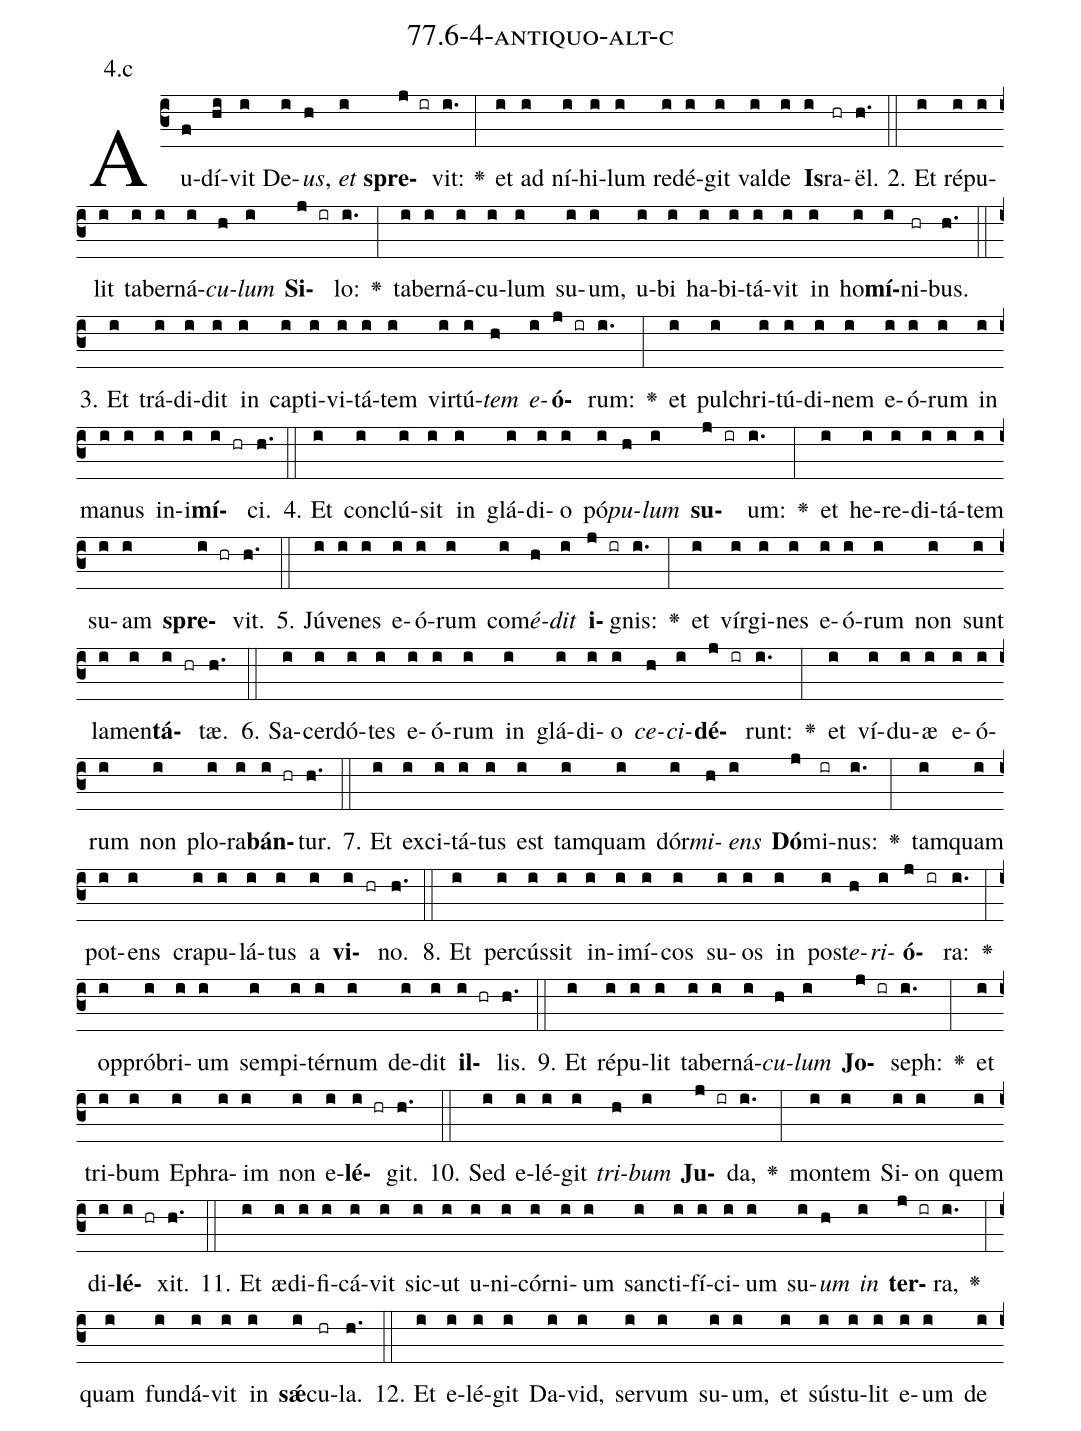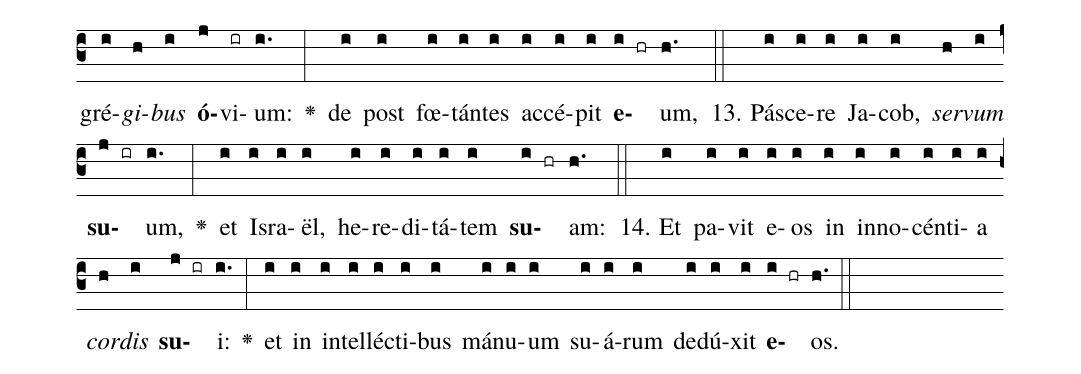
name: 77.6-4-antiquo-alt-c;
annotation: 4.c;
%%
(c3)Au(f)dí(hi)vit(i) De(i)<i>us</i>,(h) <i>et</i>(i) <b>spre</b>(j ir)vit:(i.) <v>\greheightstar</v>(:) et(i) ad(i) ní(i)hi(i)lum(i) red(i)é(i)git(i) val(i)de(i) <b>Is</b>(i)ra(hr)ël.(h.) (::)
2. Et(i) ré(i)pu(i)lit(i) ta(i)ber(i)ná(i)<i>cu</i>(h)<i>lum</i>(i) <b>Si</b>(j ir)lo:(i.) <v>\greheightstar</v>(:) ta(i)ber(i)ná(i)cu(i)lum(i) su(i)um,(i) u(i)bi(i) ha(i)bi(i)tá(i)vit(i) in(i) ho(i)<b>mí</b>(i)ni(hr)bus.(h.) (::)
3. Et(i) trá(i)di(i)dit(i) in(i) cap(i)ti(i)vi(i)tá(i)tem(i) vir(i)tú(i)<i>tem</i>(h) <i>e</i>(i)<b>ó</b>(j ir)rum:(i.) <v>\greheightstar</v>(:) et(i) pul(i)chri(i)tú(i)di(i)nem(i) e(i)ó(i)rum(i) in(i) ma(i)nus(i) in(i)i(i)<b>mí</b>(i hr)ci.(h.) (::)
4. Et(i) con(i)clú(i)sit(i) in(i) glá(i)di(i)o(i) pó(i)<i>pu</i>(h)<i>lum</i>(i) <b>su</b>(j ir)um:(i.) <v>\greheightstar</v>(:) et(i) he(i)re(i)di(i)tá(i)tem(i) su(i)am(i) <b>spre</b>(i hr)vit.(h.) (::)
5. Jú(i)ve(i)nes(i) e(i)ó(i)rum(i) com(i)<i>é</i>(h)<i>dit</i>(i) <b>i</b>(j ir)gnis:(i.) <v>\greheightstar</v>(:) et(i) vír(i)gi(i)nes(i) e(i)ó(i)rum(i) non(i) sunt(i) la(i)men(i)<b>tá</b>(i hr)tæ.(h.) (::)
6. Sa(i)cer(i)dó(i)tes(i) e(i)ó(i)rum(i) in(i) glá(i)di(i)o(i) <i>ce</i>(h)<i>ci</i>(i)<b>dé</b>(j ir)runt:(i.) <v>\greheightstar</v>(:) et(i) ví(i)du(i)æ(i) e(i)ó(i)rum(i) non(i) plo(i)ra(i)<b>bán</b>(i hr)tur.(h.) (::)
7. Et(i) ex(i)ci(i)tá(i)tus(i) est(i) tam(i)quam(i) dór(i)<i>mi</i>(h)<i>ens</i>(i) <b>Dó</b>(j)mi(ir)nus:(i.) <v>\greheightstar</v>(:) tam(i)quam(i) pot(i)ens(i) cra(i)pu(i)lá(i)tus(i) a(i) <b>vi</b>(i hr)no.(h.) (::)
8. Et(i) per(i)cús(i)sit(i) in(i)i(i)mí(i)cos(i) su(i)os(i) in(i) post(i)<i>e</i>(h)<i>ri</i>(i)<b>ó</b>(j ir)ra:(i.) <v>\greheightstar</v>(:) op(i)pró(i)bri(i)um(i) sem(i)pi(i)tér(i)num(i) de(i)dit(i) <b>il</b>(i hr)lis.(h.) (::)
9. Et(i) ré(i)pu(i)lit(i) ta(i)ber(i)ná(i)<i>cu</i>(h)<i>lum</i>(i) <b>Jo</b>(j ir)seph:(i.) <v>\greheightstar</v>(:) et(i) tri(i)bum(i) E(i)phra(i)im(i) non(i) e(i)<b>lé</b>(i hr)git.(h.) (::)
10. Sed(i) e(i)lé(i)git(i) <i>tri</i>(h)<i>bum</i>(i) <b>Ju</b>(j ir)da,(i.) <v>\greheightstar</v>(:) mon(i)tem(i) Si(i)on(i) quem(i) di(i)<b>lé</b>(i hr)xit.(h.) (::)
11. Et(i) æ(i)di(i)fi(i)cá(i)vit(i) sic(i)ut(i) u(i)ni(i)cór(i)ni(i)um(i) sanc(i)ti(i)fí(i)ci(i)um(i) su(i)<i>um</i>(h) <i>in</i>(i) <b>ter</b>(j ir)ra,(i.) <v>\greheightstar</v>(:) quam(i) fun(i)dá(i)vit(i) in(i) <b>sǽ</b>(i)cu(hr)la.(h.) (::)
12. Et(i) e(i)lé(i)git(i) Da(i)vid,(i) ser(i)vum(i) su(i)um,(i) et(i) sús(i)tu(i)lit(i) e(i)um(i) de(i) gré(i)<i>gi</i>(h)<i>bus</i>(i) <b>ó</b>(j)vi(ir)um:(i.) <v>\greheightstar</v>(:) de(i) post(i) fœ(i)tán(i)tes(i) ac(i)cé(i)pit(i) <b>e</b>(i hr)um,(h.) (::)
13. Pá(i)sce(i)re(i) Ja(i)cob,(i) <i>ser</i>(h)<i>vum</i>(i) <b>su</b>(j ir)um,(i.) <v>\greheightstar</v>(:) et(i) Is(i)ra(i)ël,(i) he(i)re(i)di(i)tá(i)tem(i) <b>su</b>(i hr)am:(h.) (::)
14. Et(i) pa(i)vit(i) e(i)os(i) in(i) in(i)no(i)cén(i)ti(i)a(i) <i>cor</i>(h)<i>dis</i>(i) <b>su</b>(j ir)i:(i.) <v>\greheightstar</v>(:) et(i) in(i) in(i)tel(i)léc(i)ti(i)bus(i) má(i)nu(i)um(i) su(i)á(i)rum(i) de(i)dú(i)xit(i) <b>e</b>(i hr)os.(h.) (::)
